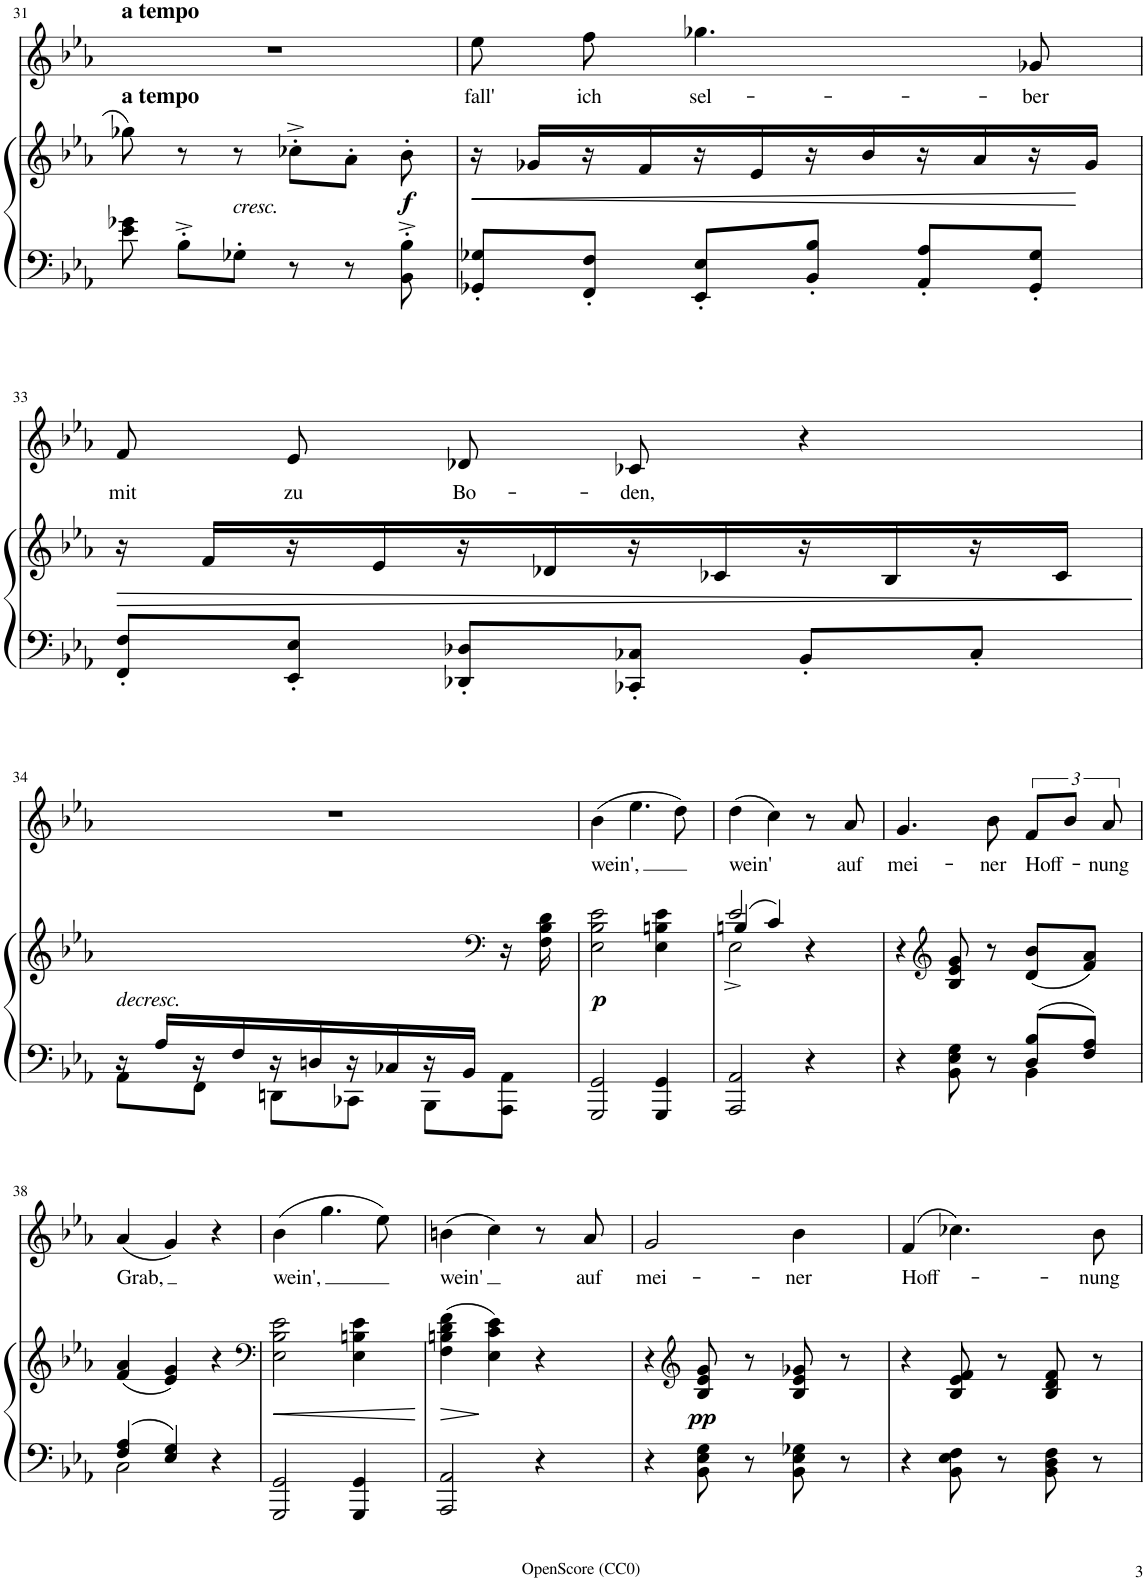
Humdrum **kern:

**kern	**kern	**dynam	**kern	**text
*part2	*part2	*part2	*part1	*part1
*staff3	*staff2	*staff2/3	*staff1	*staff1
*I"Pianoforte	*	*	*I"Singstimme Voice	*
*I'Pno	*	*	*	*
!!LO:PB:g=z
*clefF4	*clefG2	*	*clefG2	*
*k[b-e-a-]	*k[b-e-a-]	*	*k[b-e-a-]	*
*M3/4	*M3/4	*	*M3/4	*
=31	=31	=31	=31	=31
!	!	!	!LO:TX:a:B:t=a tempo	!
!	!LO:TX:a:B:t=a tempo	!	!	!
8e-\ 8g-X\	8gg-X\	.	2.r	.
8B-'^\L	8r	.	.	.
!	!LO:TX:b:i:t=cresc.	!	!	!
8G-X'\J	8r	.	.	.
8r	8cc-X'^\L	.	.	.
8r	8a-'\J	.	.	.
!	!	!LO:DY:a=2	!	!
8BB-\'^ 8B-\'^	8b-'\	f	.	.
=32	=32	=32	=32	=32
!	!	!LO:HP:b	!	!LO:LY:b
8GG-X/' 8G-X/'L	16r	<	8ee-\	fall'
.	16g-X/LL	.	.	.
!	!	!	!	!LO:LY:b
8FF/' 8F/'J	16r	.	8ff\	ich
.	16f/	.	.	.
!	!	!	!	!LO:LY:b
8EE-/' 8E-/'L	16r	.	4.gg-X\	sel-
.	16e-/	.	.	.
8BB-/' 8B-/'J	16r	.	.	.
.	16b-/	.	.	.
8AA-/' 8A-/'L	16r	.	.	.
.	16a-/	.	.	.
!	!	!	!	!LO:LY:b
8GG-/' 8G-/'J	16r	.	8g-X/	-ber
.	16g-/JJ	[	.	.
!!LO:LB:g=z
=33	=33	=33	=33	=33
!	!	!LO:HP:b	!	!LO:LY:b
8FF/' 8F/'L	16r	>	8f/	mit
.	16f/LL	.	.	.
!	!	!	!	!LO:LY:b
8EE-/' 8E-/'J	16r	.	8e-/	zu
.	16e-/	.	.	.
!	!	!	!	!LO:LY:b
8DD-X/' 8D-X/'L	16r	.	8d-X/	Bo-
.	16d-X/	.	.	.
!	!	!	!	!LO:LY:b
8CC-X/' 8C-X/'J	16r	.	8c-X/	-den,
.	16c-X/	.	.	.
8BB-'/L	16r	.	4r	.
.	16B-/	.	.	.
8C-'/J	16r	.	.	.
.	16c-/JJ	.	.	.
.	.	]	.	.
!!LO:LB:g=z
=34	=34	=34	=34	=34
*^	*	*	*	*
!	!	!LO:TX:b:i:t=decresc.	!	!	!
16ryy	8AA-\L	16r	.	2.r	.
16A-/LL	.	16ryy	.	.	.
16ryy	8FF\J	16r	.	.	.
16F/	.	16ryy	.	.	.
16ryy	8DDn\L	16r	.	.	.
16Dn/	.	16ryy	.	.	.
16ryy	8CC-X\J	16r	.	.	.
16C-X/	.	16ryy	.	.	.
16ryy	8BBB-\L	16r	.	.	.
16BB-/JJ	.	16ryy	.	.	.
*	*	*clefF4	*	*	*
8ryy	8AAA-\ 8AA-\J	16r	.	.	.
.	.	16F\ 16B-\ 16d\	.	.	.
*v	*v	*	*	*	*
=35	=35	=35	=35	=35
!	!	!LO:DY:b	!	!LO:LY:b
2GGG/ 2GG/	2E-\ 2B-\ 2e-\	p	(4b-\	wein',
.	.	.	4.ee-\	.
4GGG/ 4GG/	4E-\ 4Bn\ 4e-\	.	.	.
.	.	.	8dd\)	.
=36	=36	=36	=36	=36
*	*^	*	*	*
*	*	*^	*	*	*
!	!	!	!	!	!	!LO:LY:b
2AAA-/ 2AA-/	(4Bn/	2e-/	2E-^\	.	(4dd\	wein'
.	4c/)	.	.	.	4cc\)	.
4r	4r	4ryy	4ryy	.	8r	.
!	!	!	!	!	!	!LO:LY:b
.	.	.	.	.	8a-/	auf
*	*v	*v	*v	*	*	*
=37	=37	=37	=37	=37
*^	*	*	*	*
!	!	!	!	!	!LO:LY:b
4r	2ryy	4r	.	4.g/	mei-
*	*	*clefG2	*	*	*
8BB-\ 8E-\ 8G\	.	8B-/ 8e-/ 8g/	.	.	.
!	!	!	!	!	!LO:LY:b
8r	.	8r	.	8b-\	-ner
!	!	!	!	!	!LO:LY:b
8D/ 8B-/L	4BB-\	(8d/ 8b-/L	.	12f/L	Hoff-
.	.	.	.	12b-/J	.
8F/ 8A-/J	.	8f/ 8a-/J)	.	.	.
!	!	!	!	!	!LO:LY:b
.	.	.	.	12a-/	-nung
!!LO:LB:g=z
=38	=38	=38	=38	=38	=38
!	!	!	!	!	!LO:LY:b
4F/ 4A-/	2C\	(4f/ 4a-/	.	(4a-/	Grab,
4E-/ 4G/	.	4e-/ 4g/)	.	4g/)	.
4r	4ryy	4r	.	4r	.
*v	*v	*	*	*	*
=39	=39	=39	=39	=39
*	*clefF4	*	*	*
*^	*	*	*	*
!	!	!	!LO:HP:b	!	!LO:LY:b
*v	*v	*	*	*	*
2GGG/ 2GG/	2E-\ 2B-\ 2e-\	<	(4b-\	wein',
.	.	.	4.gg\	.
4GGG/ 4GG/	4E-\ 4Bn\ 4e-\	.	.	.
.	.	.	8ee-\)	.
.	.	[	.	.
=40	=40	=40	=40	=40
!	!	!LO:HP:b	!	!LO:LY:b
2AAA-/ 2AA-/	(4F\ 4Bn\ 4d\ 4f\	>	(4bn\	wein'
.	4E-\ 4c\ 4e-\)	]	4cc\)	.
4r	4r	.	8r	.
!	!	!	!	!LO:LY:b
.	.	.	8a-/	auf
=41	=41	=41	=41	=41
!	!	!	!	!LO:LY:b
4r	4r	.	2g/	mei-
*	*clefG2	*	*	*
!	!	!LO:DY:b	!	!
8BB-\ 8E-\ 8G\	8B-/ 8e-/ 8g/	pp	.	.
8r	8r	.	.	.
!	!	!	!	!LO:LY:b
8BB-\ 8E-\ 8G-X\	8B-/ 8e-/ 8g-X/	.	4b-\	-ner
8r	8r	.	.	.
=42	=42	=42	=42	=42
!	!	!	!	!LO:LY:b
4r	4r	.	(4f/	Hoff-
8BB-\ 8E-\ 8F\	8B-/ 8e-/ 8f/	.	4.cc-X\)	.
8r	8r	.	.	.
8BB-\ 8D\ 8F\	8B-/ 8d/ 8f/	.	.	.
!	!	!	!	!LO:LY:b
8r	8r	.	8b-\	-nung
=	=	=	=	=
*-	*-	*-	*-	*-
